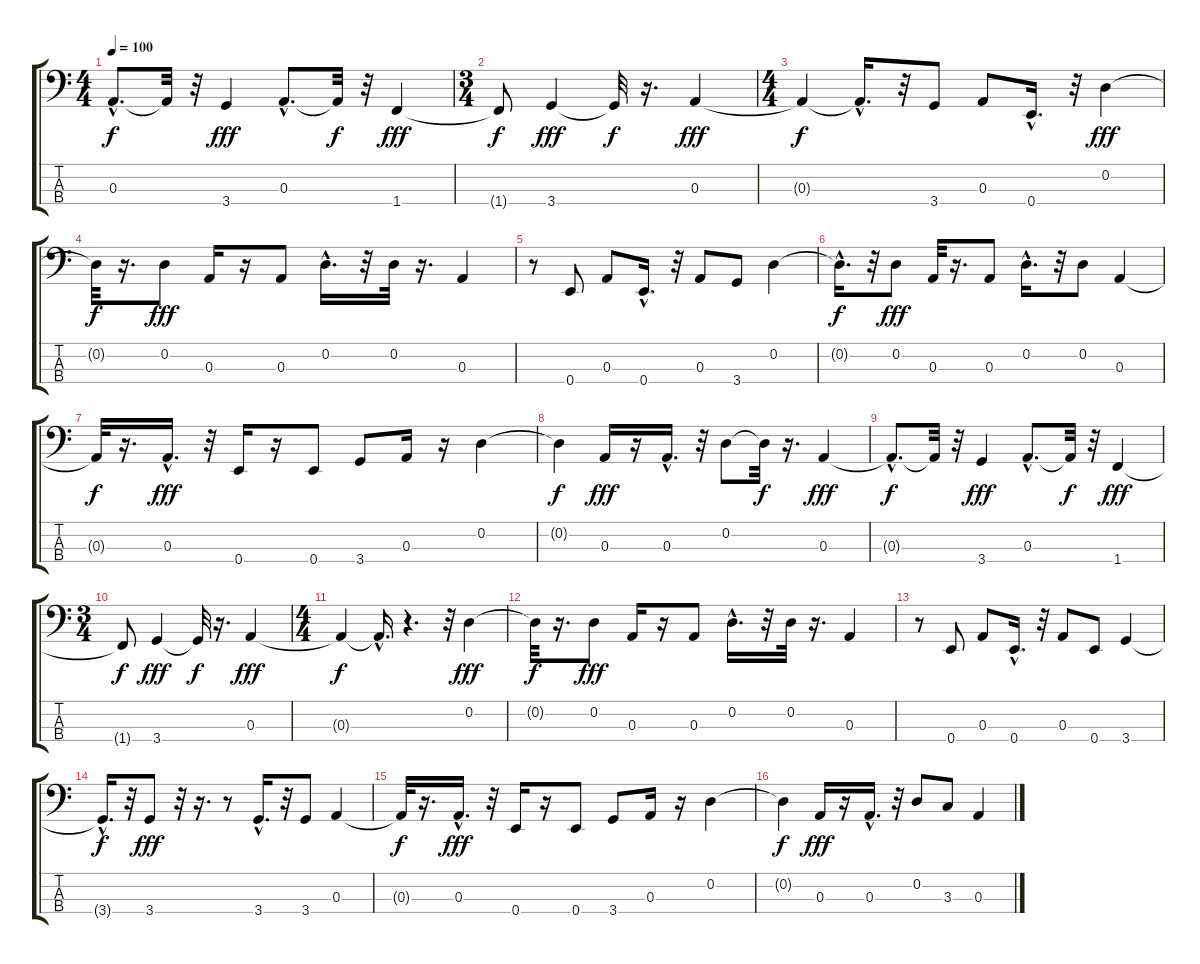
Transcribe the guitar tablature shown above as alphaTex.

\track "" {instrument fretlessbass}
\staff {score tabs}
\tuning (G2 D2 A1 E1) {hide}
\ts (4 4)
\tempo 100
\clef f4
\ks c
0.3{hac t}.8{d dy f} 0.3{t}.32 r.32 3.4.4{dy fff} 0.3{hac}.8{d} 0.3{t}.32{dy f} r.32 1.4.4{dy fff} |
\ts (3 4)
1.4{t}.8{dy f} 3.4.4{dy fff} 3.4{t}.32{dy f} r.16{d} 0.3.4{dy fff} |
\ts (4 4)
0.3{t}.4{dy f} 0.3{hac t}.16{d} r.32 3.4.8 0.3.8 0.4{hac}.16{d} r.32 0.2.4{dy fff} |
0.2{t}.32{dy f} r.16{d} 0.2.8{dy fff} 0.3.16 r.16 0.3.8 0.2{hac}.16{d} r.32 0.2.32 r.16{d} 0.3.4 |
r.8 0.4.8 0.3.8 0.4{hac}.16{d} r.32 0.3.8 3.4.8 0.2.4 |
0.2{hac t}.16{d dy f} r.32 0.2.8{dy fff} 0.3.32 r.16{d} 0.3.8 0.2{hac}.16{d} r.32 0.2.8 0.3.4 |
0.3{t}.32{dy f} r.16{d} 0.3{hac}.16{d dy fff} r.32 0.4.16 r.16 0.4.8 3.4.8 0.3.16 r.16 0.2.4 |
0.2{t}.4{dy f} 0.3.16{dy fff} r.16 0.3{hac}.16{d} r.32 0.2.8 0.2{t}.32{dy f} r.16{d} 0.3.4{dy fff} |
0.3{hac t}.8{d dy f} 0.3{t}.32 r.32 3.4.4{dy fff} 0.3{hac}.8{d} 0.3{t}.32{dy f} r.32 1.4.4{dy fff} |
\ts (3 4)
1.4{t}.8{dy f} 3.4.4{dy fff} 3.4{t}.32{dy f} r.16{d} 0.3.4{dy fff} |
\ts (4 4)
0.3{t}.4{dy f} 0.3{hac t}.16{d} r.4{d} r.32 0.2.4{dy fff} |
0.2{t}.32{dy f} r.16{d} 0.2.8{dy fff} 0.3.16 r.16 0.3.8 0.2{hac}.16{d} r.32 0.2.32 r.16{d} 0.3.4 |
r.8 0.4.8 0.3.8 0.4{hac}.16{d} r.32 0.3.8 0.4.8 3.4.4 |
3.4{hac t}.16{d dy f} r.32 3.4.8{dy fff} r.32 r.16{d} r.8 3.4{hac}.16{d} r.32 3.4.8 0.3.4 |
0.3{t}.32{dy f} r.16{d} 0.3{hac}.16{d dy fff} r.32 0.4.16 r.16 0.4.8 3.4.8 0.3.16 r.16 0.2.4 |
0.2{t}.4{dy f} 0.3.16{dy fff} r.16 0.3{hac}.16{d} r.32 0.2.8 3.3.8 0.3.4
